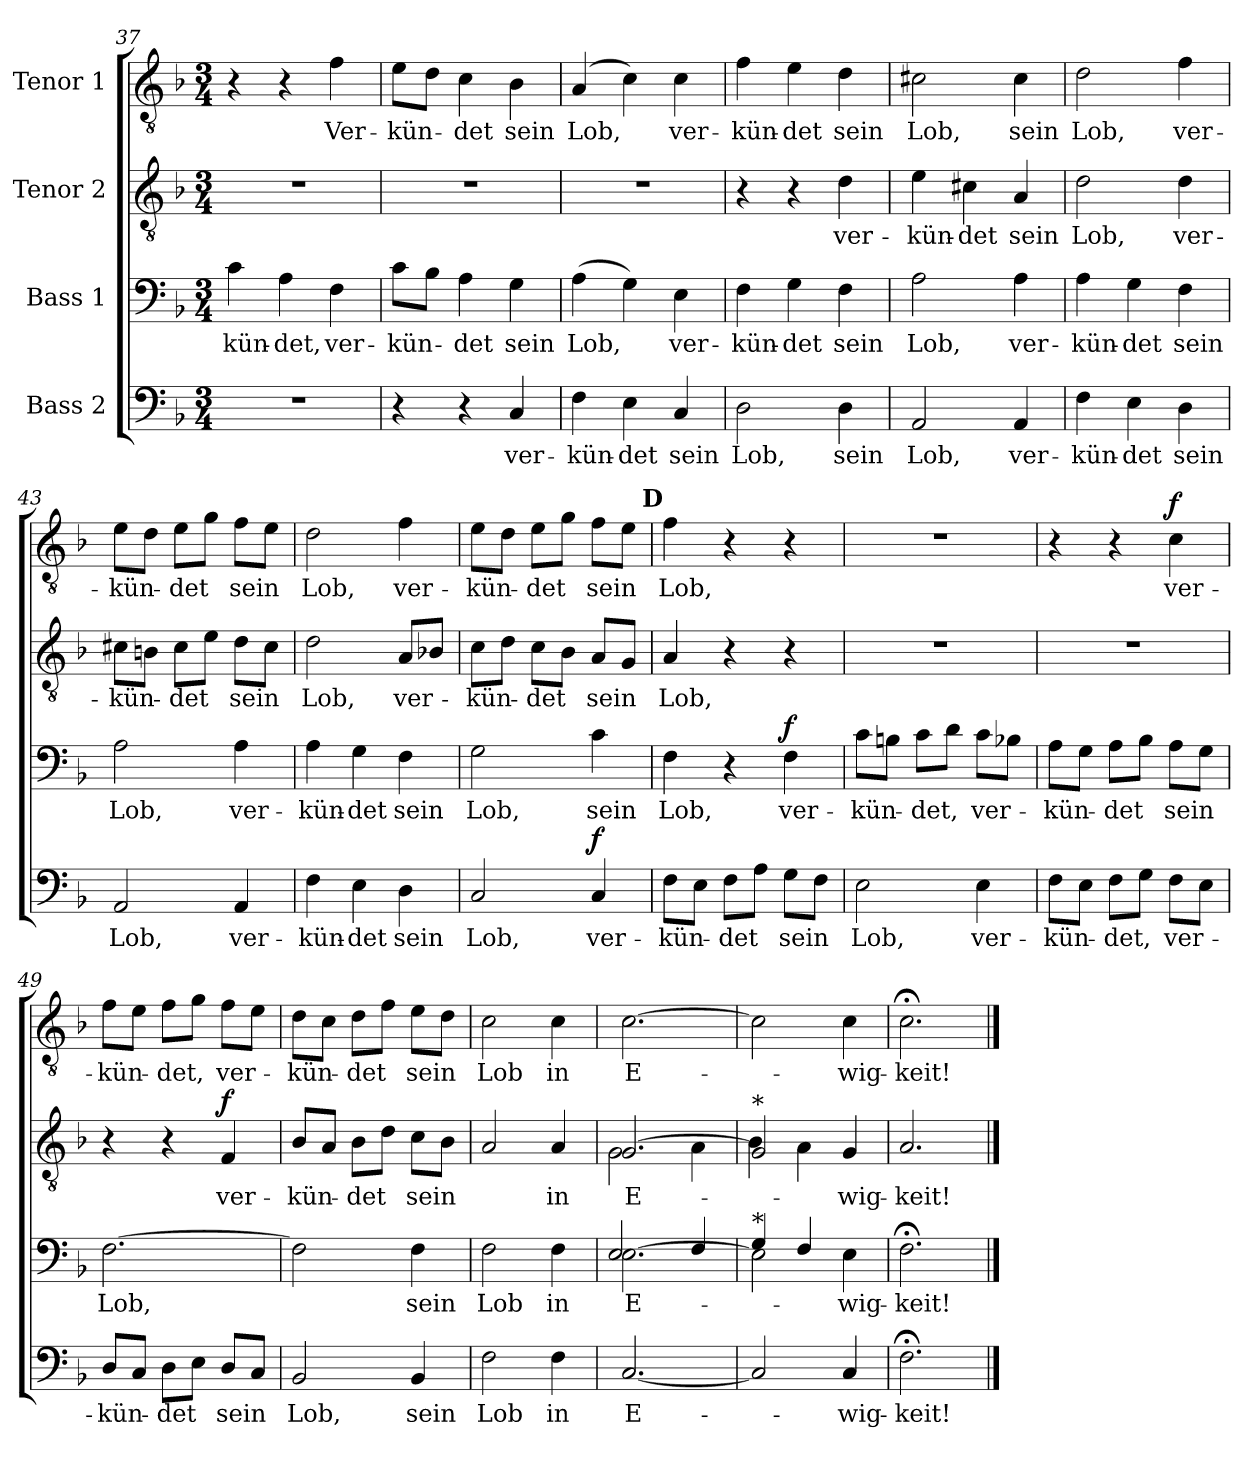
**kern	**text	**dynam	**kern	**text	**dynam	**kern	**text	**dynam	**kern	**text	**dynam
*part4	*part4	*part4	*part3	*part3	*part3	*part2	*part2	*part2	*part1	*part1	*part1
*staff4	*staff4	*staff4	*staff3	*staff3	*staff3	*staff2	*staff2	*staff2	*staff1	*staff1	*staff1
*I"Bass 2	*	*	*I"Bass 1	*	*	*I"Tenor 2	*	*	*I"Tenor 1	*	*
*clefF4	*	*	*clefF4	*	*	*clefGv2	*	*	*clefGv2	*	*
*k[b-]	*	*	*k[b-]	*	*	*k[b-]	*	*	*k[b-]	*	*
*M3/4	*	*	*M3/4	*	*	*M3/4	*	*	*M3/4	*	*
=37	=37	=37	=37	=37	=37	=37	=37	=37	=37	=37	=37
!	!	!	!	!LO:LY:b	!	!	!	!	!	!	!
2.r	.	.	4c\	-kün-	.	2.r	.	.	4r	.	.
!	!	!	!	!LO:LY:b	!	!	!	!	!	!	!
.	.	.	4A\	-det,	.	.	.	.	4r	.	.
!	!	!	!	!LO:LY:b	!	!	!	!	!	!LO:LY:b	!LO:DY:a
.	.	.	4F\	ver-	.	.	.	.	4f\	Ver-	other-dynamics
=38	=38	=38	=38	=38	=38	=38	=38	=38	=38	=38	=38
!	!	!	!	!LO:LY:b	!	!	!	!	!	!LO:LY:b	!
4r	.	.	8c\L	-kün-	.	2.r	.	.	8e\L	-kün-	.
.	.	.	8B-\J	.	.	.	.	.	8d\J	.	.
!	!	!	!	!LO:LY:b	!	!	!	!	!	!LO:LY:b	!
4r	.	.	4A\	-det	.	.	.	.	4c\	-det	.
!	!LO:LY:b	!LO:DY:a	!	!LO:LY:b	!	!	!	!	!	!LO:LY:b	!
4C/	ver-	other-dynamics	4G\	sein	.	.	.	.	4B-\	sein	.
!!LO:PB:g=z
=39	=39	=39	=39	=39	=39	=39	=39	=39	=39	=39	=39
!	!LO:LY:b	!	!	!LO:LY:b	!	!	!	!	!	!LO:LY:b	!
4F\	-kün-	.	(4A\	Lob,	.	2.r	.	.	(4A/	-Lob,	.
!	!LO:LY:b	!	!	!	!	!	!	!	!	!	!
4E\	-det	.	4G\)	.	.	.	.	.	4c\)	.	.
!	!LO:LY:b	!	!	!LO:LY:b	!	!	!	!	!	!LO:LY:b	!
4C/	sein	.	4E\	ver-	.	.	.	.	4c\	ver-	.
=40	=40	=40	=40	=40	=40	=40	=40	=40	=40	=40	=40
!	!LO:LY:b	!	!	!LO:LY:b	!	!	!	!	!	!LO:LY:b	!
2D\	Lob,	.	4F\	-kün-	.	4r	.	.	4f\	-kün-	.
!	!	!	!	!LO:LY:b	!	!	!	!	!	!LO:LY:b	!
.	.	.	4G\	-det	.	4r	.	.	4e\	-det	.
!	!LO:LY:b	!	!	!LO:LY:b	!	!	!LO:LY:b	!LO:DY:a	!	!LO:LY:b	!
4D\	sein	.	4F\	sein	.	4d\	ver-	other-dynamics	4d\	sein	.
=41	=41	=41	=41	=41	=41	=41	=41	=41	=41	=41	=41
!	!LO:LY:b	!	!	!LO:LY:b	!	!	!LO:LY:b	!	!	!LO:LY:b	!
2AA/	Lob,	.	2A\	Lob,	.	4e\	-kün-	.	2c#X\	Lob,	.
!	!	!	!	!	!	!	!LO:LY:b	!	!	!	!
.	.	.	.	.	.	4c#X\	-det	.	.	.	.
!	!LO:LY:b	!	!	!LO:LY:b	!	!	!LO:LY:b	!	!	!LO:LY:b	!
4AA/	ver-	.	4A\	ver-	.	4A/	sein	.	4c#\	sein	.
=42	=42	=42	=42	=42	=42	=42	=42	=42	=42	=42	=42
!	!LO:LY:b	!	!	!LO:LY:b	!	!	!LO:LY:b	!	!	!LO:LY:b	!
4F\	-kün-	.	4A\	-kün-	.	2d\	Lob,	.	2d\	Lob,	.
!	!LO:LY:b	!	!	!LO:LY:b	!	!	!	!	!	!	!
4E\	-det	.	4G\	-det	.	.	.	.	.	.	.
!	!LO:LY:b	!	!	!LO:LY:b	!	!	!LO:LY:b	!	!	!LO:LY:b	!
4D\	sein	.	4F\	sein	.	4d\	ver-	.	4f\	ver-	.
=43	=43	=43	=43	=43	=43	=43	=43	=43	=43	=43	=43
!	!LO:LY:b	!	!	!LO:LY:b	!	!	!LO:LY:b	!	!	!LO:LY:b	!
2AA/	Lob,	.	2A\	Lob,	.	8c#X\L	-kün-	.	8e\L	-kün-	.
.	.	.	.	.	.	8Bn\J	.	.	8d\J	.	.
!	!	!	!	!	!	!	!LO:LY:b	!	!	!LO:LY:b	!
.	.	.	.	.	.	8c#\L	-det	.	8e\L	-det	.
.	.	.	.	.	.	8e\J	.	.	8g\J	.	.
!	!LO:LY:b	!	!	!LO:LY:b	!	!	!LO:LY:b	!	!	!LO:LY:b	!
4AA/	ver-	.	4A\	ver-	.	8d\L	sein	.	8f\L	sein	.
.	.	.	.	.	.	8c#\J	.	.	8e\J	.	.
!!LO:LB:g=z
=44	=44	=44	=44	=44	=44	=44	=44	=44	=44	=44	=44
!	!LO:LY:b	!	!	!LO:LY:b	!	!	!LO:LY:b	!	!	!LO:LY:b	!
4F\	-kün-	.	4A\	-kün-	.	2d\	Lob,	.	2d\	Lob,	.
!	!LO:LY:b	!	!	!LO:LY:b	!	!	!	!	!	!	!
4E\	-det	.	4G\	-det	.	.	.	.	.	.	.
!	!LO:LY:b	!	!	!LO:LY:b	!	!	!LO:LY:b	!	!	!LO:LY:b	!
4D\	sein	.	4F\	sein	.	8A/L	ver-	.	4f\	ver-	.
.	.	.	.	.	.	8B-X/J	.	.	.	.	.
=45	=45	=45	=45	=45	=45	=45	=45	=45	=45	=45	=45
!	!LO:LY:b	!	!	!LO:LY:b	!	!	!LO:LY:b	!	!	!LO:LY:b	!
2C/	Lob,	.	2G\	Lob,	.	8c\L	-kün-	.	8e\L	-kün-	.
.	.	.	.	.	.	8d\J	.	.	8d\J	.	.
!	!	!	!	!	!	!	!LO:LY:b	!	!	!LO:LY:b	!
.	.	.	.	.	.	8c\L	-det	.	8e\L	-det	.
.	.	.	.	.	.	8B-\J	.	.	8g\J	.	.
!	!LO:LY:b	!LO:DY:a	!	!LO:LY:b	!	!	!LO:LY:b	!	!	!LO:LY:b	!
4C/	ver-	f	4c\	sein	.	8A/L	sein	.	8f\L	sein	.
.	.	.	.	.	.	8G/J	.	.	8e\J	.	.
!!LO:REH:place=s1:a:B:enc=none:fs=14:t=D
=46	=46	=46	=46	=46	=46	=46	=46	=46	=46	=46	=46
!	!LO:LY:b	!	!	!LO:LY:b	!	!	!LO:LY:b	!	!	!LO:LY:b	!
8F\L	-kün-	.	4F\	Lob,	.	4A/	Lob,	.	4f\	Lob,	.
8E\J	.	.	.	.	.	.	.	.	.	.	.
!	!LO:LY:b	!	!	!	!	!	!	!	!	!	!
8F\L	-det	.	4r	.	.	4r	.	.	4r	.	.
8A\J	.	.	.	.	.	.	.	.	.	.	.
!	!LO:LY:b	!	!	!LO:LY:b	!LO:DY:a	!	!	!	!	!	!
8G\L	sein	.	4F\	ver-	f	4r	.	.	4r	.	.
8F\J	.	.	.	.	.	.	.	.	.	.	.
=47	=47	=47	=47	=47	=47	=47	=47	=47	=47	=47	=47
!	!LO:LY:b	!	!	!LO:LY:b	!	!	!	!	!	!	!
2E\	Lob,	.	8c\L	-kün-	.	2.r	.	.	2.r	.	.
.	.	.	8Bn\J	.	.	.	.	.	.	.	.
!	!	!	!	!LO:LY:b	!	!	!	!	!	!	!
.	.	.	8c\L	-det,	.	.	.	.	.	.	.
.	.	.	8d\J	.	.	.	.	.	.	.	.
!	!LO:LY:b	!	!	!LO:LY:b	!	!	!	!	!	!	!
4E\	ver-	.	8c\L	ver-	.	.	.	.	.	.	.
.	.	.	8B-X\J	.	.	.	.	.	.	.	.
=48	=48	=48	=48	=48	=48	=48	=48	=48	=48	=48	=48
!	!LO:LY:b	!	!	!LO:LY:b	!	!	!	!	!	!	!
8F\L	-kün-	.	8A\L	-kün-	.	2.r	.	.	4r	.	.
8E\J	.	.	8G\J	.	.	.	.	.	.	.	.
!	!LO:LY:b	!	!	!LO:LY:b	!	!	!	!	!	!	!
8F\L	-det,	.	8A\L	-det	.	.	.	.	4r	.	.
8G\J	.	.	8B-\J	.	.	.	.	.	.	.	.
!	!LO:LY:b	!	!	!LO:LY:b	!	!	!	!	!	!LO:LY:b	!LO:DY:a
8F\L	ver-	.	8A\L	sein	.	.	.	.	4c\	ver-	f
8E\J	.	.	8G\J	.	.	.	.	.	.	.	.
!!LO:LB:g=z
=49	=49	=49	=49	=49	=49	=49	=49	=49	=49	=49	=49
!	!LO:LY:b	!	!	!LO:LY:b	!	!	!	!	!	!LO:LY:b	!
8D/L	-kün-	.	[2.F\	Lob,	.	4r	.	.	8f\L	-kün-	.
8C/J	.	.	.	.	.	.	.	.	8e\J	.	.
!	!LO:LY:b	!	!	!	!	!	!	!	!	!LO:LY:b	!
8D\L	-det	.	.	.	.	4r	.	.	8f\L	-det,	.
8E\J	.	.	.	.	.	.	.	.	8g\J	.	.
!	!LO:LY:b	!	!	!	!	!	!LO:LY:b	!LO:DY:a	!	!LO:LY:b	!
8D/L	sein	.	.	.	.	4F/	ver-	f	8f\L	ver-	.
8C/J	.	.	.	.	.	.	.	.	8e\J	.	.
=50	=50	=50	=50	=50	=50	=50	=50	=50	=50	=50	=50
!	!LO:LY:b	!	!	!	!	!	!LO:LY:b	!	!	!LO:LY:b	!
2BB-/	Lob,	.	2F\]	.	.	8B-/L	-kün-	.	8d\L	-kün-	.
.	.	.	.	.	.	8A/J	.	.	8c\J	.	.
!	!	!	!	!	!	!	!LO:LY:b	!	!	!LO:LY:b	!
.	.	.	.	.	.	8B-\L	-det	.	8d\L	-det	.
.	.	.	.	.	.	8d\J	.	.	8f\J	.	.
!	!LO:LY:b	!	!	!LO:LY:b	!	!	!LO:LY:b	!	!	!LO:LY:b	!
4BB-/	sein	.	4F\	sein	.	8c\L	sein	.	8e\L	sein	.
.	.	.	.	.	.	8B-\J	.	.	8d\J	.	.
=51	=51	=51	=51	=51	=51	=51	=51	=51	=51	=51	=51
!	!LO:LY:b	!	!	!LO:LY:b	!	!	!	!	!	!LO:LY:b	!
2F\	Lob	.	2F\	Lob	.	2A/	.	.	2c\	Lob	.
!	!LO:LY:b	!	!	!LO:LY:b	!	!	!LO:LY:b	!	!	!LO:LY:b	!
4F\	in	.	4F\	in	.	4A/	in	.	4c\	in	.
=52	=52	=52	=52	=52	=52	=52	=52	=52	=52	=52	=52
!	!LO:LY:b	!	!	!LO:LY:b	!	!	!LO:LY:b	!	!	!LO:LY:b	!
*	*	*	*^	*	*	*^	*	*	*	*	*
[2.C/	E-	.	[2.E\	2E/	E-	.	[2.G/	2G\	E-	.	[2.c\	E-	.
.	.	.	.	4F/	.	.	.	4A\	.	.	.	.	.
=53	=53	=53	=53	=53	=53	=53	=53	=53	=53	=53	=53	=53	=53
!	!	!	!	!	!	!	!LO:TX:a:t=*	!	!	!	!	!	!
!	!	!	!LO:TX:a:t=*	!	!	!	!	!	!	!	!	!	!
2C/]	.	.	2E\]	4G/	.	.	2G/]	4B-\	.	.	2c\]	.	.
.	.	.	.	4F/	.	.	.	4A\	.	.	.	.	.
!	!LO:LY:b	!	!	!	!LO:LY:b	!	!	!	!LO:LY:b	!	!	!LO:LY:b	!
4C/	-wig-	.	4E\	4ryy	-wig-	.	4G/	4ryy	-wig-	.	4c\	-wig-	.
=54	=54	=54	=54	=54	=54	=54	=54	=54	=54	=54	=54	=54	=54
!	!LO:LY:b	!	!	!	!LO:LY:b	!	!	!	!LO:LY:b	!	!	!LO:LY:b	!
*	*	*	*v	*v	*	*	*	*	*	*	*	*	*
*	*	*	*	*	*	*v	*v	*	*	*	*	*
2.F;<\	-keit!	.	2.F;<\	-keit!	.	2.A/	-keit!	.	2.c;<\	-keit!	.
==	==	==	==	==	==	==	==	==	==	==	==
*-	*-	*-	*-	*-	*-	*-	*-	*-	*-	*-	*-
